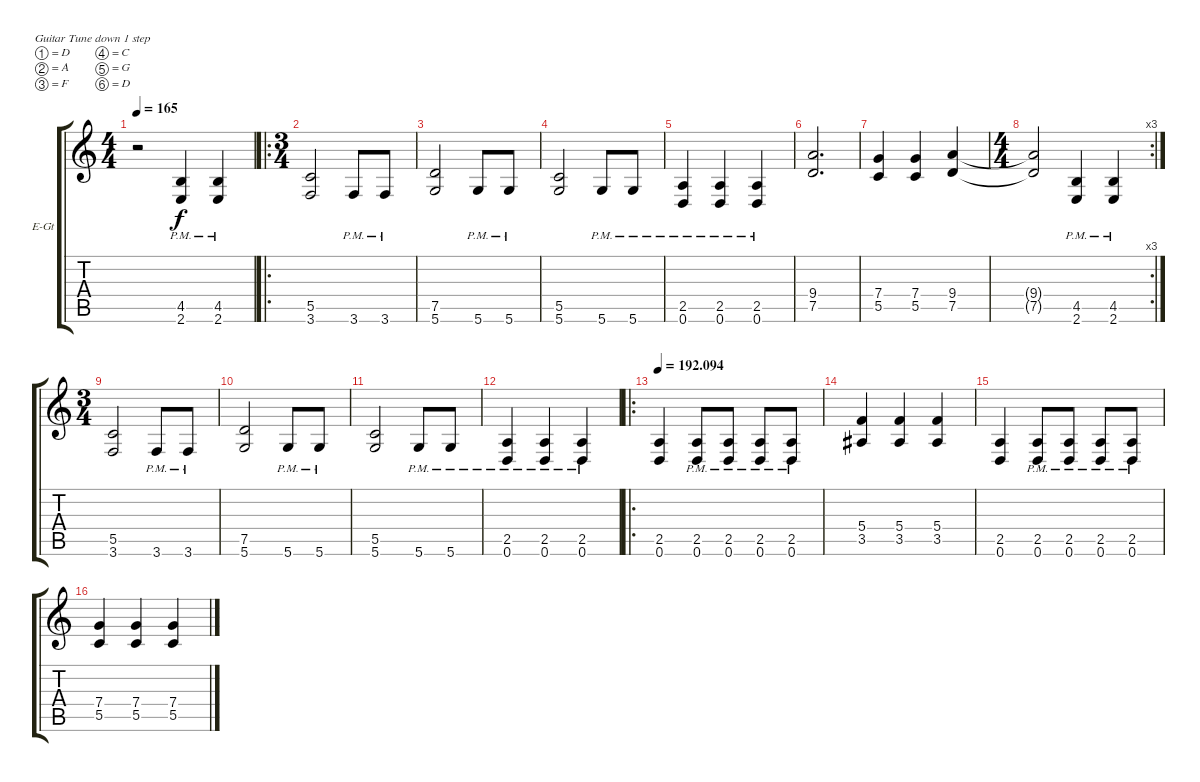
\defaultSystemsLayout 4
\bracketExtendMode groupsimilarinstruments
\firstSystemTrackNameOrientation horizontal
\otherSystemsTrackNameOrientation horizontal
\track ("Electric Guitar" "E-Gt") {instrument distortionguitar}
\staff {score tabs}
\tuning (D4 A3 F3 C3 G2 D2)
\ts (4 4)
\tempo 165
\clef g2
\scale
0.380328
\ks c
r.2{dy f instrument distortionguitar} (4.5{pm} 2.6).4 (4.5{pm} 2.6).4 |
\ro
\ts (3 4)
\scale
0.419672 (5.5 3.6).2 3.6{pm}.8 3.6{pm}.8 |
\scale
0.2 (7.5 5.6).2 5.6{pm}.8 5.6{pm}.8 |
\scale
0.333333 (5.5 5.6).2 5.6{pm}.8 5.6{pm}.8 |
\scale
0.333333 (2.5{pm} 0.6{pm}).4 (2.5{pm} 0.6{pm}).4 (2.5{pm} 0.6{pm}).4 |
\scale
0.333333 (9.4 7.5).2{d} |
\scale
0.204013 (7.4 5.5).4 (7.4 5.5).4 (9.4 7.5).4 |
\rc 3
\ts (4 4)
\scale
0.408027 (9.4{t} 7.5{t}).2 (4.5{pm} 2.6).4 (4.5{pm} 2.6).4 |
\ts (3 4)
\scale
0.38796 (5.5 3.6).2 3.6{pm}.8 3.6{pm}.8 |
\scale
0.333333 (7.5 5.6).2 5.6{pm}.8 5.6{pm}.8 |
\scale
0.333333 (5.5 5.6).2 5.6{pm}.8 5.6{pm}.8 |
\scale
0.333333 (2.5{pm} 0.6{pm}).4 (2.5{pm} 0.6{pm}).4 (2.5{pm} 0.6{pm}).4 |
\ro
\tempo
192.094
\scale
0.374359 (2.5 0.6).4 (2.5 0.6{pm}).8 (2.5 0.6{pm}).8 (2.5 0.6{pm}).8 (2.5 0.6{pm}).8 |
\scale
0.312821 (5.4 3.5).4 (5.4 3.5).4 (5.4 3.5).4 |
\scale
0.312821 (2.5 0.6).4 (2.5 0.6{pm}).8 (2.5 0.6{pm}).8 (2.5 0.6{pm}).8 (2.5 0.6{pm}).8 |
\scale
0.333333 (7.4 5.5).4 (7.4 5.5).4 (7.4 5.5).4
